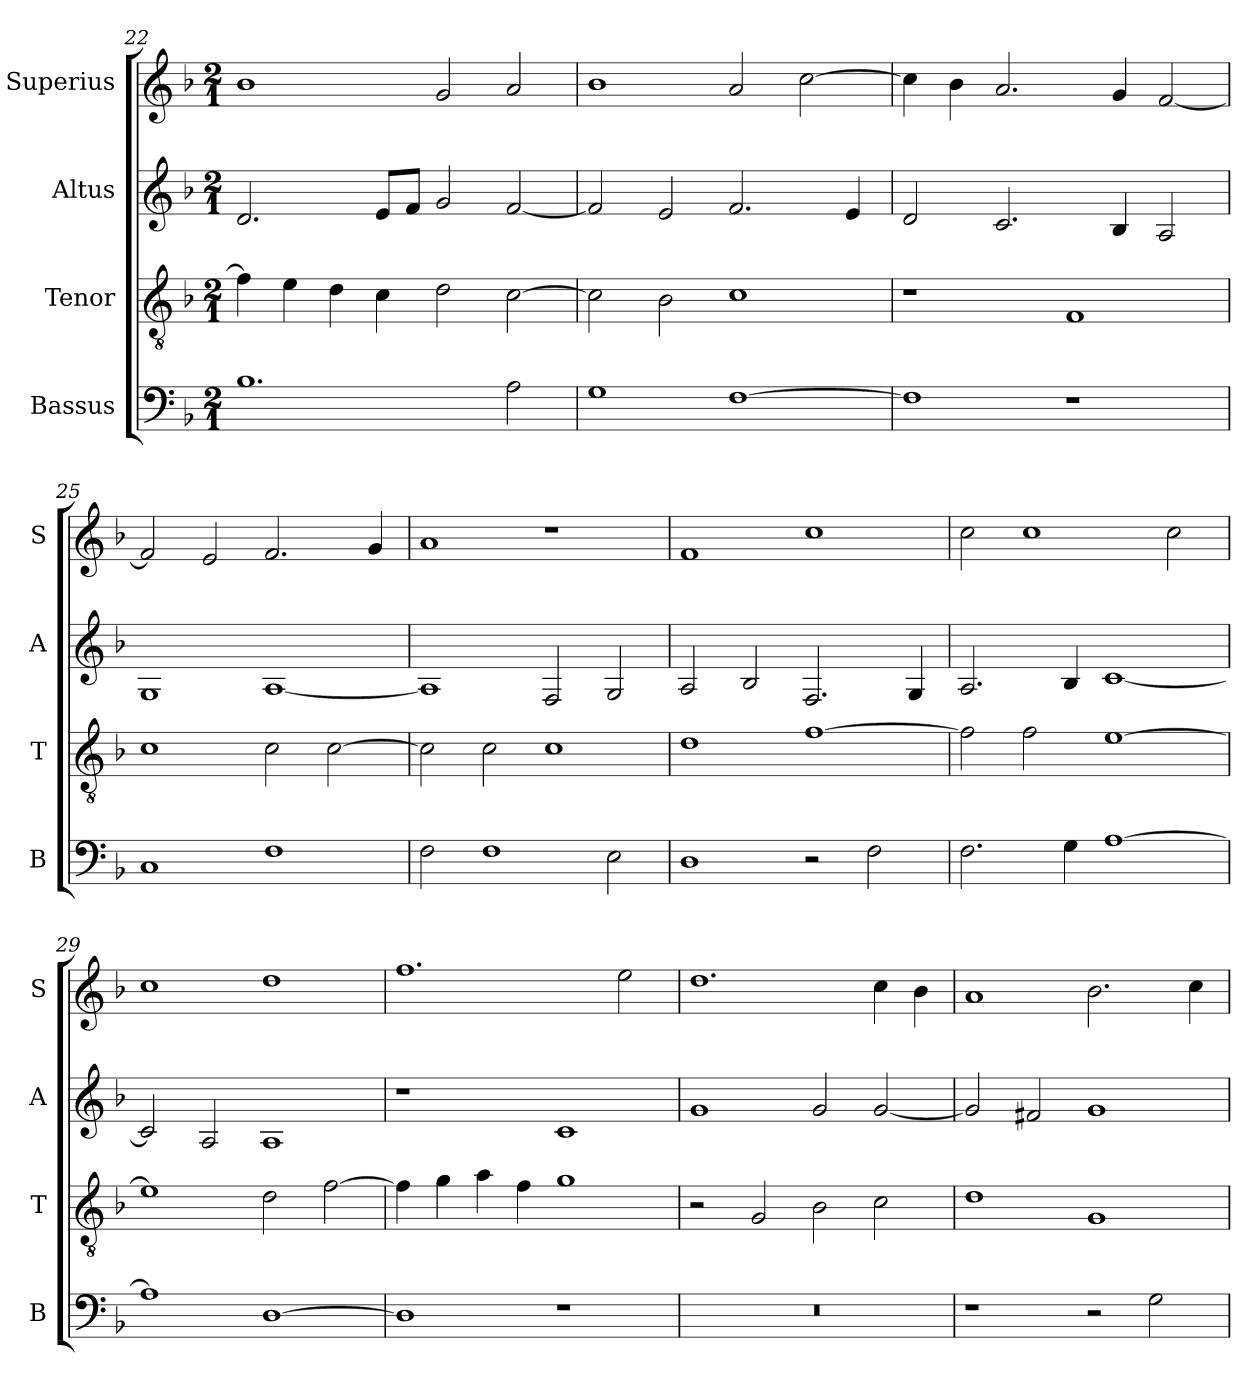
**kern	**kern	**kern	**kern
*part4	*part3	*part2	*part1
*staff4	*staff3	*staff2	*staff1
*I"Bassus	*I"Tenor	*I"Altus	*I"Superius
*I'B	*I'T	*I'A	*I'S
*clefF4	*clefGv2	*clefG2	*clefG2
*k[b-]	*k[b-]	*k[b-]	*k[b-]
*F:	*F:	*F:	*F:
*M2/1	*M2/1	*M2/1	*M2/1
=22	=22	=22	=22
1.B-	4f]	2.d	1b-
.	4e	.	.
.	4d	.	.
.	4c	8eL	.
.	.	8fJ	.
.	2d	2g	2g
2A	[2c	[2f	2a
=23	=23	=23	=23
1G	2c]	2f]	1b-
.	2B-	2e	.
[1F	1c	2.f	2a
.	.	.	[2cc
.	.	4e	.
=24	=24	=24	=24
1F]	1r	2d	4cc]
.	.	.	4b-
.	.	2.c	2.a
1r	1F	.	.
.	.	4B-	4g
.	.	2A	[2f
=25	=25	=25	=25
1C	1c	1G	2f]
.	.	.	2e
1F	2c	[1A	2.f
.	[2c	.	.
.	.	.	4g
=26	=26	=26	=26
2F	2c]	1A]	1a
1F	2c	.	.
.	1c	2F	1r
2E	.	2G	.
=27	=27	=27	=27
1D	1d	2A	1f
.	.	2B-	.
2r	[1f	2.F	1cc
2F	.	.	.
.	.	4G	.
=28	=28	=28	=28
2.F	2f]	2.A	2cc
.	2f	.	1cc
4G	.	4B-	.
[1A	[1e	[1c	.
.	.	.	2cc
=29	=29	=29	=29
1A]	1e]	2c]	1cc
.	.	2A	.
[1D	2d	1A	1dd
.	[2f	.	.
=30	=30	=30	=30
1D]	4f]	1r	1.ff
.	4g	.	.
.	4a	.	.
.	4f	.	.
1r	1g	1c	.
.	.	.	2ee
=31	=31	=31	=31
0r	2r	1g	1.dd
.	2G	.	.
.	2B-	2g	.
.	2c	[2g	4cc
.	.	.	4b-
=32	=32	=32	=32
1r	1d	2g]	1a
.	.	2f#X	.
2r	1G	1g	2.b-
2G	.	.	.
.	.	.	4cc
=	=	=	=
*-	*-	*-	*-
